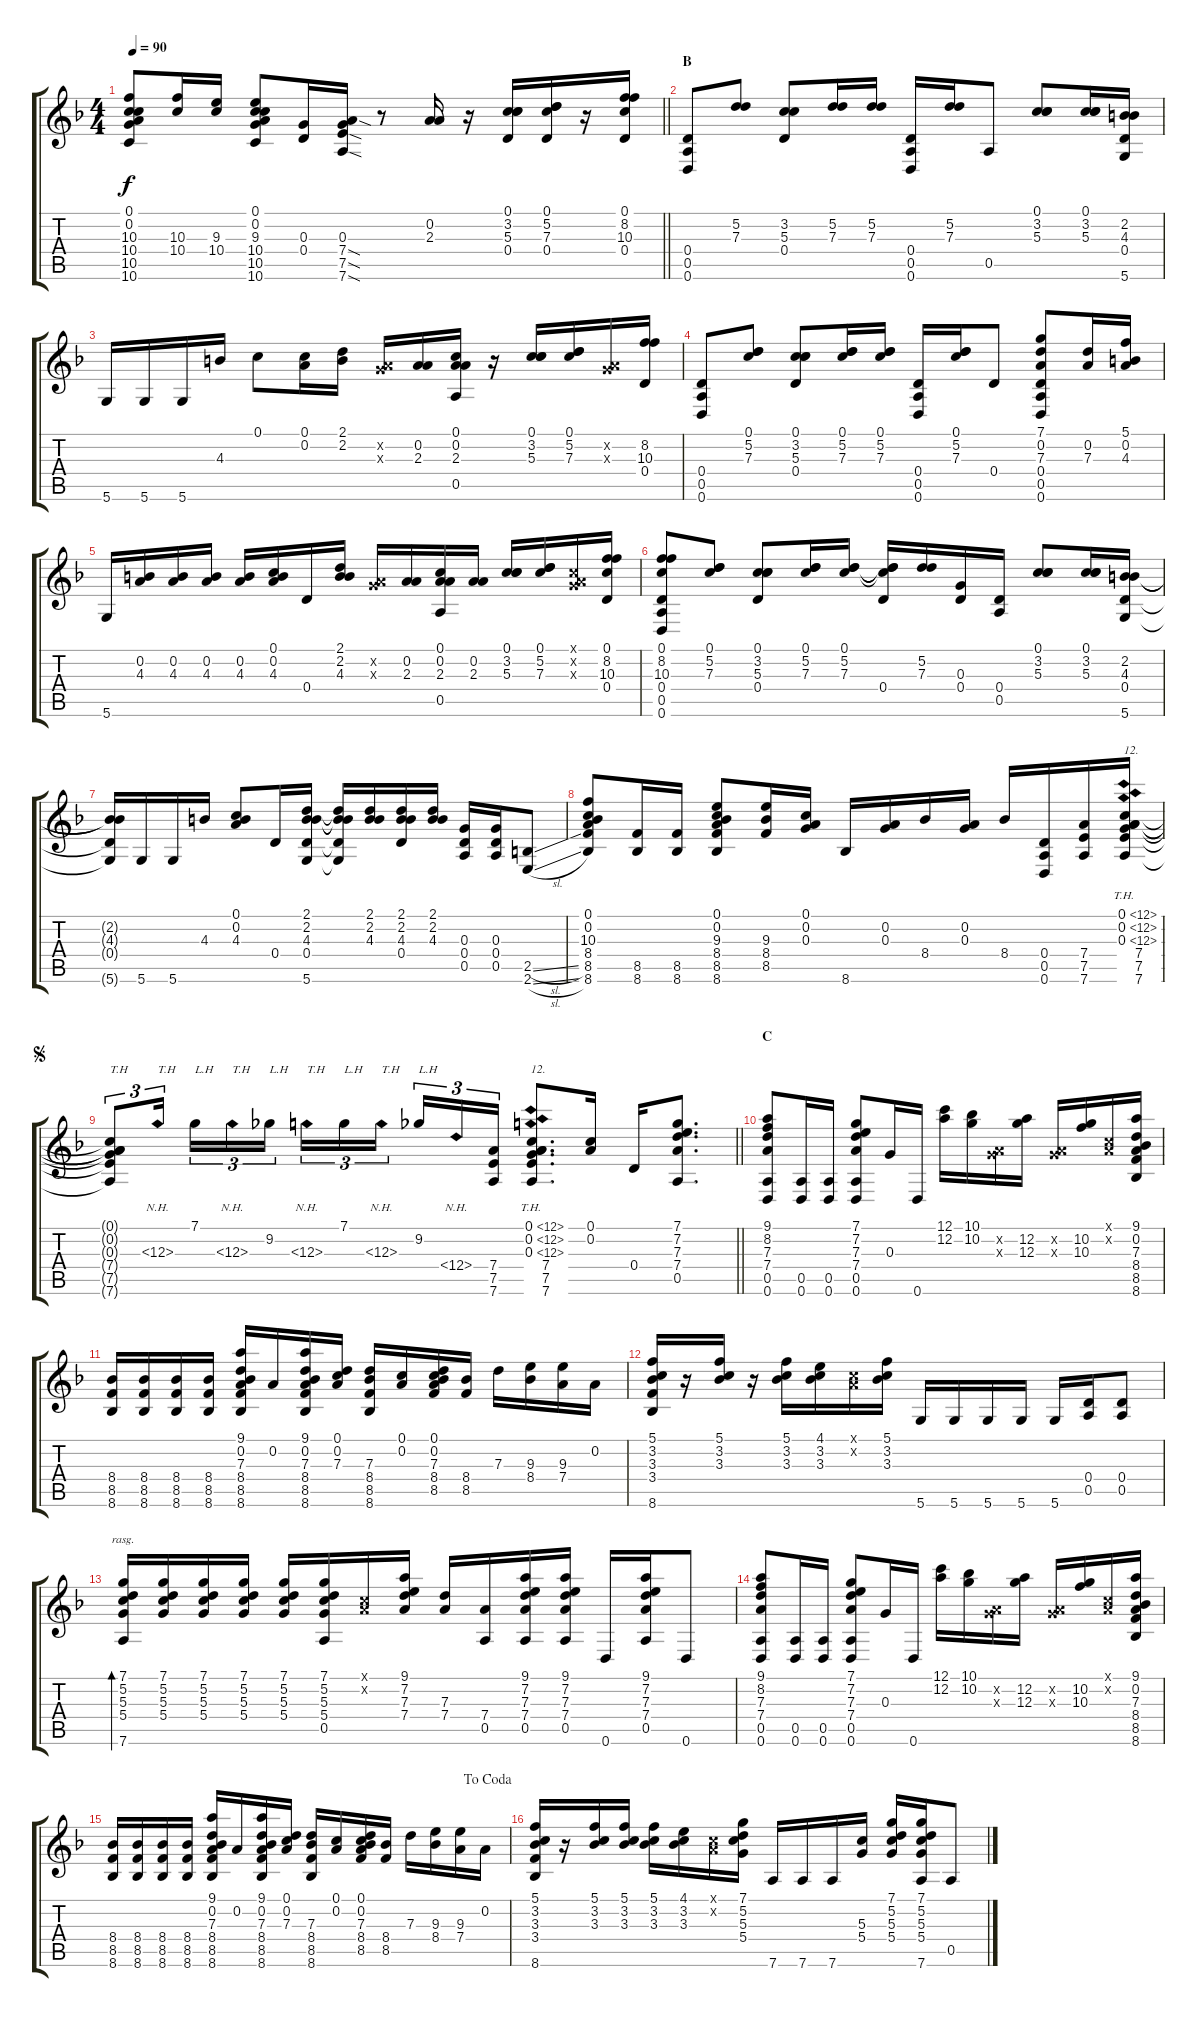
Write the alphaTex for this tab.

\track "" {instrument acousticguitarsteel}
\staff {score tabs}
\tuning (C4 A3 G3 D3 A2 D2) {hide}
\ts (4 4)
\section ("" "")
\tempo 90
\clef g2
\barLineRight lightlight
\ks f
(0.1 0.2 10.3 10.4 10.5 10.6).8{dy f} (10.3 10.4).16 (9.3 10.4).16 (0.1 0.2 9.3 10.4 10.5 10.6).8 (0.3 0.4).16 (0.3 7.4{sod} 7.5{sod} 7.6{sod}).16 r.8 (0.2 2.3).16 r.16 (0.1 3.2 5.3 0.4).16 (0.1 5.2 7.3 0.4).16 r.16 (0.1 8.2 10.3 0.4).16 |
\section ("" "B")
(0.4 0.5 0.6).8 (5.2 7.3).8 (3.2 5.3 0.4).8 (5.2 7.3).16 (5.2 7.3).16 (0.4 0.5 0.6).16 (5.2 7.3).16 0.5.8 (0.1 3.2 5.3).8 (0.1 3.2 5.3).16 (2.2 4.3 0.4 5.6).16 |
5.6.16 5.6.16 5.6.16 4.3.16 0.1.8 (0.1 0.2).16 (2.1 2.2).16 (0.2{x} 0.3{x}).16 (0.2 2.3).16 (0.1 0.2 2.3 0.5).16 r.16 (0.1 3.2 5.3).16 (0.1 5.2 7.3).16 (0.2{x} 0.3{x}).16 (8.2 10.3 0.4).16 |
(0.4 0.5 0.6).8 (0.1 5.2 7.3).8 (0.1 3.2 5.3 0.4).8 (0.1 5.2 7.3).16 (0.1 5.2 7.3).16 (0.4 0.5 0.6).16 (0.1 5.2 7.3).16 0.4.8 (7.1 0.2 7.3 0.4 0.5 0.6).8 (0.2 7.3).16 (5.1 0.2 4.3).16 |
5.6.16 (0.2 4.3).16 (0.2 4.3).16 (0.2 4.3).16 (0.2 4.3).16 (0.1 0.2 4.3).16 0.4.16 (2.1 2.2 4.3).16 (0.2{x} 0.3{x}).16 (0.2 2.3).16 (0.1 0.2 2.3 0.5).16 (0.2 2.3).16 (0.1 3.2 5.3).16 (0.1 5.2 7.3).16 (0.1{x} 0.2{x} 0.3{x}).16 (0.1 8.2 10.3 0.4).16 |
(0.1 8.2 10.3 0.4 0.5 0.6).8 (0.1 5.2 7.3).8 (0.1 3.2 5.3 0.4).8 (0.1 5.2 7.3).16 (0.1 5.2 7.3).16 (0.1{t} 5.2{t} 7.3{t} 0.4).16 (5.2 7.3).16 (0.3 0.4).16 (0.4 0.5).16 (0.1 3.2 5.3).8 (0.1 3.2 5.3).16 (2.2 4.3 0.4 5.6).16 |
(2.2{t} 4.3{t} 0.4{t} 5.6{t}).16 5.6.16 5.6.16 4.3.16 (0.1 0.2 4.3).8 0.4.16 (2.1 2.2 4.3 0.4 5.6).16 (2.1{t} 2.2{t} 4.3{t} 0.4{t} 5.6{t}).16 (2.1 2.2 4.3).16 (2.1 2.2 4.3 0.4).16 (2.1 2.2 4.3).16 (0.3 0.4 0.5).16 (0.3 0.4 0.5).16 (2.5{sl} 2.6{sl}).8 |
(0.1 0.2 10.3 8.4 8.5 8.6).8 (8.5 8.6).16 (8.5 8.6).16 (0.1 0.2 9.3 8.4 8.5 8.6).8 (9.3 8.4 8.5).16 (0.1 0.2 0.3).16 8.6.16 (0.2 0.3).16 8.4.16 (0.2 0.3).16 8.4.16 (0.4 0.5 0.6).16 (7.4 7.5 7.6).16 (0.1{th 12} 0.2{th 12} 0.3{th 12} 7.4 7.5 7.6).16{txt "12."} |
\jump segno
\barLineRight lightlight
(0.1{t} 0.2{t} 0.3{t} 7.4{t} 7.5{t} 7.6{t}).8{tu (3 2) txt "T.H"} 12.3{nh}.16{tu (3 2) txt "T.H" beam splitsecondary} 7.1.16{tu (3 2) txt "L.H"} 12.3{nh}.16{tu (3 2) txt "T.H"} 9.2.16{tu (3 2) txt "L.H"} 12.3{nh}.16{tu (3 2) txt "T.H"} 7.1.16{tu (3 2) txt "L.H"} 12.3{nh}.16{tu (3 2) txt "T.H" beam splitsecondary} 9.2.16{tu (3 2) txt "L.H"} 12.4{nh}.16{tu (3 2)} (7.4 7.5 7.6).16{tu (3 2)} (0.1{th 12} 0.2{th 12} 0.3{th 12} 7.4 7.5 7.6).8{d txt "12."} (0.1 0.2).16 0.4.16 (7.1 7.2 7.3 7.4 0.5).8{d} |
\section ("" "C")
(9.1 8.2 7.3 7.4 0.5 0.6).8 (0.5 0.6).16 (0.5 0.6).16 (7.1 7.2 7.3 7.4 0.5 0.6).8 0.3.16 0.6.16 (12.1 12.2).16 (10.1 10.2).16 (0.2{x} 0.3{x}).16 (12.2 12.3).16 (0.2{x} 0.3{x}).16 (10.2 10.3).16 (0.1{x} 0.2{x}).16 (9.1 0.2 7.3 8.4 8.5 8.6).16 |
(8.4 8.5 8.6).16 (8.4 8.5 8.6).16 (8.4 8.5 8.6).16 (8.4 8.5 8.6).16 (9.1 0.2 7.3 8.4 8.5 8.6).16 0.2.16 (9.1 0.2 7.3 8.4 8.5 8.6).16 (0.1 0.2 7.3).16 (7.3 8.4 8.5 8.6).16 (0.1 0.2).16 (0.1 0.2 7.3 8.4 8.5).16 (8.4 8.5).16 7.3.16 (9.3 8.4).16 (9.3 7.4).16 0.2.16 |
(5.1 3.2 3.3 3.4 8.6).16 r.16 (5.1 3.2 3.3).16 r.16 (5.1 3.2 3.3).16 (4.1 3.2 3.3).16 (0.1{x} 0.2{x}).16 (5.1 3.2 3.3).16 5.6.16 5.6.16 5.6.16 5.6.16 5.6.16 (0.4 0.5).16 (0.4 0.5).8 |
(7.1 5.2 5.3 5.4 7.6).16{bd 240 rasg ii} (7.1 5.2 5.3 5.4).16 (7.1 5.2 5.3 5.4).16 (7.1 5.2 5.3 5.4).16 (7.1 5.2 5.3 5.4).16 (7.1 5.2 5.3 5.4 0.5).16 (0.1{x} 0.2{x}).16 (9.1 7.2 7.3 7.4).16 (7.3 7.4).16 (7.4 0.5).16 (9.1 7.2 7.3 7.4 0.5).16 (9.1 7.2 7.3 7.4 0.5).16 0.6.16 (9.1 7.2 7.3 7.4 0.5).16 0.6.8 |
(9.1 8.2 7.3 7.4 0.5 0.6).8 (0.5 0.6).16 (0.5 0.6).16 (7.1 7.2 7.3 7.4 0.5 0.6).8 0.3.16 0.6.16 (12.1 12.2).16 (10.1 10.2).16 (0.2{x} 0.3{x}).16 (12.2 12.3).16 (0.2{x} 0.3{x}).16 (10.2 10.3).16 (0.1{x} 0.2{x}).16 (9.1 0.2 7.3 8.4 8.5 8.6).16 |
\jump dacoda
(8.4 8.5 8.6).16 (8.4 8.5 8.6).16 (8.4 8.5 8.6).16 (8.4 8.5 8.6).16 (9.1 0.2 7.3 8.4 8.5 8.6).16 0.2.16 (9.1 0.2 7.3 8.4 8.5 8.6).16 (0.1 0.2 7.3).16 (7.3 8.4 8.5 8.6).16 (0.1 0.2).16 (0.1 0.2 7.3 8.4 8.5).16 (8.4 8.5).16 7.3.16 (9.3 8.4).16 (9.3 7.4).16 0.2.16 |
(5.1 3.2 3.3 3.4 8.6).16 r.16 (5.1 3.2 3.3).16 (5.1 3.2 3.3).16 (5.1 3.2 3.3).16 (4.1 3.2 3.3).16 (0.1{x} 0.2{x}).16 (7.1 5.2 5.3 5.4).16 7.6.16 7.6.16 7.6.16 (5.3 5.4).16 (7.1 5.2 5.3 5.4).16 (7.1 5.2 5.3 5.4 7.6).16 0.5.8
